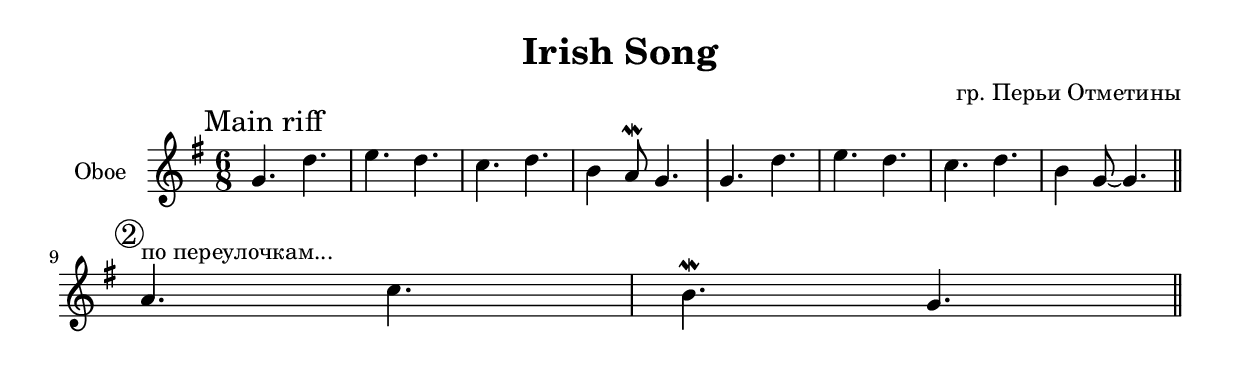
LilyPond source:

\version "2.18.2"

longBar = #(define-music-function (parser location ) ( ) #{ \once \override Staff.BarLine.bar-extent = #'(-3 . 3) #})

\header{
	title="Irish Song"
	composer="гр. Перьи Отметины"
}

OboeI = {
	\tag #'Harmony {\chordmode{
	}}

	\tag #'Voice {
		\time 6/8 
		\key g \major
		\mark "Main riff"
		\relative c''{
			g4. d' | e d | c4. d | b4 a8 \mordent g4. \longBar
			g4. d' | e d | c4. d | b4 g8~ g4. \bar "||"
		}
	}
}

OboeII = {
	\tag #'Harmony {\chordmode{
	}}

	\tag #'Voice {
		\mark \markup{\circle 2}
		\relative c''{
			a4.^"по переулочкам..." c | b \mordent g \bar "||"
		}
	}
}



Music = {
	\OboeI
	\break
	\OboeII
}

<<
	\new ChordNames{
		\keepWithTag #'Harmony \Music
	}
	\new Staff{

		\set Staff.instrumentName="Oboe"
		\clef treble
		\keepWithTag #'Voice \Music
	}
>>
